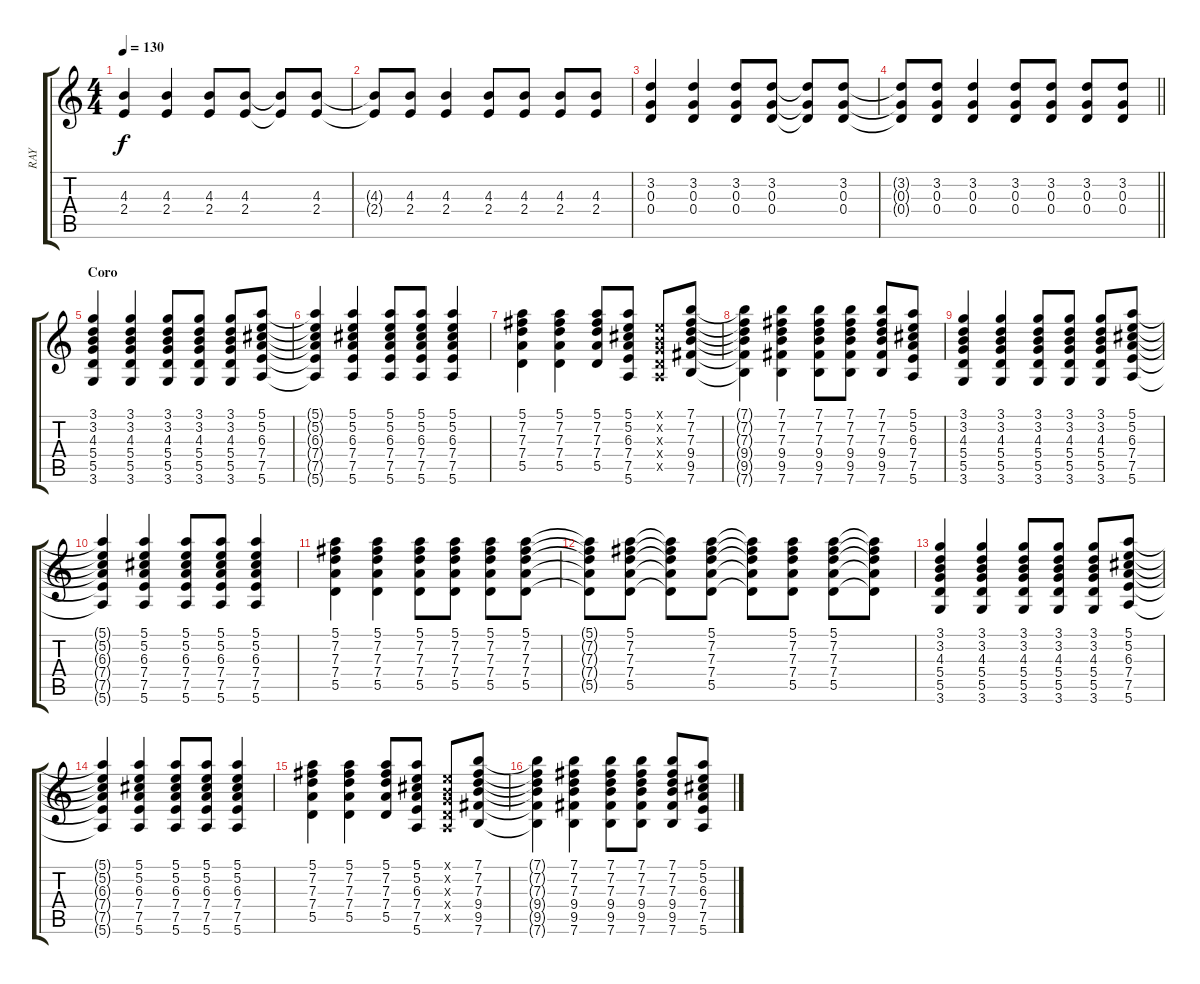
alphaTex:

\track ("RAY" "RAY") {instrument acousticguitarsteel}
\staff {score tabs}
\tuning (E4 B3 G3 D3 A2 E2) {hide}
\ts (4 4)
\tempo 130
\clef g2
\ks c
(4.3 2.4).4{dy f} (4.3 2.4).4 (4.3 2.4).8 (4.3 2.4).8 (4.3{t} 2.4{t}).8 (4.3 2.4).8 |
(4.3{t} 2.4{t}).8 (4.3 2.4).8 (4.3 2.4).4 (4.3 2.4).8 (4.3 2.4).8 (4.3 2.4).8 (4.3 2.4).8 |
(3.2 0.3 0.4).4 (3.2 0.3 0.4).4 (3.2 0.3 0.4).8 (3.2 0.3 0.4).8 (3.2{t} 0.3{t} 0.4{t}).8 (3.2 0.3 0.4).8 |
\barLineRight lightlight
(3.2{t} 0.3{t} 0.4{t}).8 (3.2 0.3 0.4).8 (3.2 0.3 0.4).4 (3.2 0.3 0.4).8 (3.2 0.3 0.4).8 (3.2 0.3 0.4).8 (3.2 0.3 0.4).8 |
\section ("" "Coro")
(3.1 3.2 4.3 5.4 5.5 3.6).4 (3.1 3.2 4.3 5.4 5.5 3.6).4 (3.1 3.2 4.3 5.4 5.5 3.6).8 (3.1 3.2 4.3 5.4 5.5 3.6).8 (3.1 3.2 4.3 5.4 5.5 3.6).8 (5.1 5.2 6.3 7.4 7.5 5.6).8 |
(5.1{t} 5.2{t} 6.3{t} 7.4{t} 7.5{t} 5.6{t}).4 (5.1 5.2 6.3 7.4 7.5 5.6).4 (5.1 5.2 6.3 7.4 7.5 5.6).8 (5.1 5.2 6.3 7.4 7.5 5.6).8 (5.1 5.2 6.3 7.4 7.5 5.6).4 |
(5.1 7.2 7.3 7.4 5.5).4 (5.1 7.2 7.3 7.4 5.5).4 (5.1 7.2 7.3 7.4 5.5).8 (5.1 5.2 6.3 7.4 7.5 5.6).8 (0.1{x} 0.2{x} 0.3{x} 0.4{x} 0.5{x}).8 (7.1 7.2 7.3 9.4 9.5 7.6).8 |
(7.1{t} 7.2{t} 7.3{t} 9.4{t} 9.5{t} 7.6{t}).4 (7.1 7.2 7.3 9.4 9.5 7.6).4 (7.1 7.2 7.3 9.4 9.5 7.6).8 (7.1 7.2 7.3 9.4 9.5 7.6).8 (7.1 7.2 7.3 9.4 9.5 7.6).8 (5.1 5.2 6.3 7.4 7.5 5.6).8 |
(3.1 3.2 4.3 5.4 5.5 3.6).4 (3.1 3.2 4.3 5.4 5.5 3.6).4 (3.1 3.2 4.3 5.4 5.5 3.6).8 (3.1 3.2 4.3 5.4 5.5 3.6).8 (3.1 3.2 4.3 5.4 5.5 3.6).8 (5.1 5.2 6.3 7.4 7.5 5.6).8 |
(5.1{t} 5.2{t} 6.3{t} 7.4{t} 7.5{t} 5.6{t}).4 (5.1 5.2 6.3 7.4 7.5 5.6).4 (5.1 5.2 6.3 7.4 7.5 5.6).8 (5.1 5.2 6.3 7.4 7.5 5.6).8 (5.1 5.2 6.3 7.4 7.5 5.6).4 |
(5.1 7.2 7.3 7.4 5.5).4 (5.1 7.2 7.3 7.4 5.5).4 (5.1 7.2 7.3 7.4 5.5).8 (5.1 7.2 7.3 7.4 5.5).8 (5.1 7.2 7.3 7.4 5.5).8 (5.1 7.2 7.3 7.4 5.5).8 |
(5.1{t} 7.2{t} 7.3{t} 7.4{t} 5.5{t}).8 (5.1 7.2 7.3 7.4 5.5).8 (5.1{t} 7.2{t} 7.3{t} 7.4{t} 5.5{t}).8 (5.1 7.2 7.3 7.4 5.5).8 (5.1{t} 7.2{t} 7.3{t} 7.4{t} 5.5{t}).8 (5.1 7.2 7.3 7.4 5.5).8 (5.1 7.2 7.3 7.4 5.5).8 (5.1{t} 7.2{t} 7.3{t} 7.4{t} 5.5{t}).8 |
(3.1 3.2 4.3 5.4 5.5 3.6).4 (3.1 3.2 4.3 5.4 5.5 3.6).4 (3.1 3.2 4.3 5.4 5.5 3.6).8 (3.1 3.2 4.3 5.4 5.5 3.6).8 (3.1 3.2 4.3 5.4 5.5 3.6).8 (5.1 5.2 6.3 7.4 7.5 5.6).8 |
(5.1{t} 5.2{t} 6.3{t} 7.4{t} 7.5{t} 5.6{t}).4 (5.1 5.2 6.3 7.4 7.5 5.6).4 (5.1 5.2 6.3 7.4 7.5 5.6).8 (5.1 5.2 6.3 7.4 7.5 5.6).8 (5.1 5.2 6.3 7.4 7.5 5.6).4 |
(5.1 7.2 7.3 7.4 5.5).4 (5.1 7.2 7.3 7.4 5.5).4 (5.1 7.2 7.3 7.4 5.5).8 (5.1 5.2 6.3 7.4 7.5 5.6).8 (0.1{x} 0.2{x} 0.3{x} 0.4{x} 0.5{x}).8 (7.1 7.2 7.3 9.4 9.5 7.6).8 |
(7.1{t} 7.2{t} 7.3{t} 9.4{t} 9.5{t} 7.6{t}).4 (7.1 7.2 7.3 9.4 9.5 7.6).4 (7.1 7.2 7.3 9.4 9.5 7.6).8 (7.1 7.2 7.3 9.4 9.5 7.6).8 (7.1 7.2 7.3 9.4 9.5 7.6).8 (5.1 5.2 6.3 7.4 7.5 5.6).8
